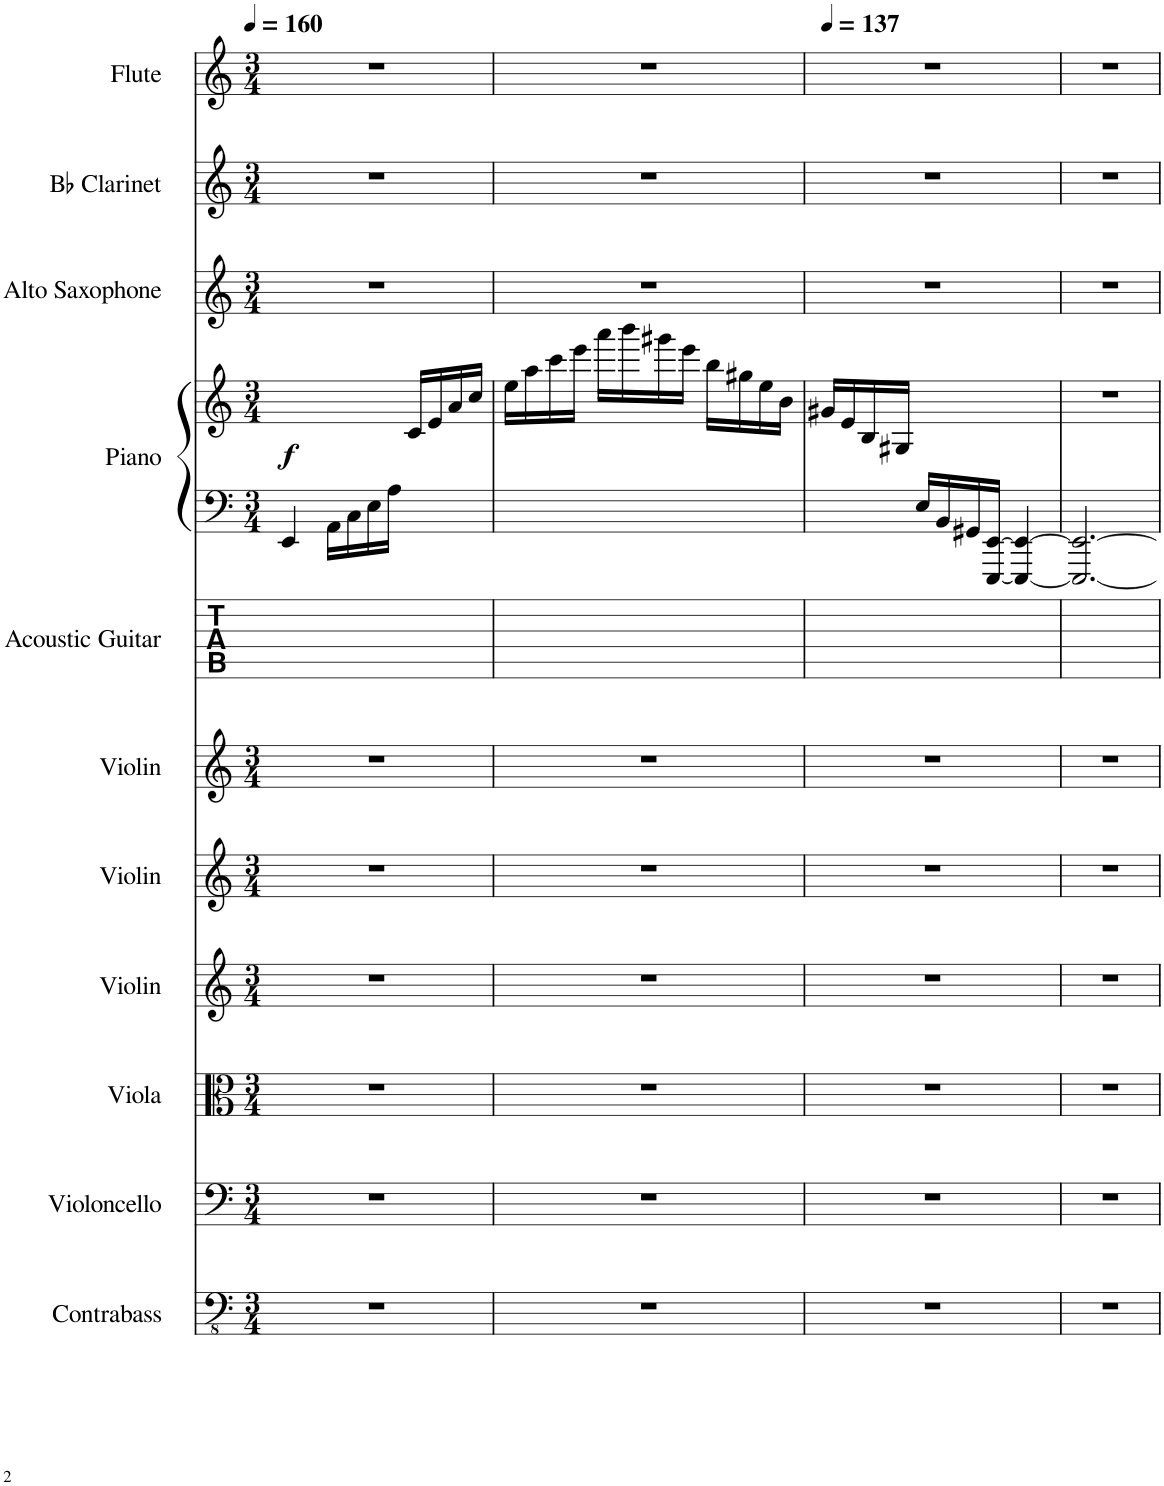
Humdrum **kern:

**kern	**kern	**kern	**kern	**kern	**kern	**kern	**kern	**kern	**dynam	**kern	**kern	**kern
*part11	*part10	*part9	*part8	*part7	*part6	*part5	*part4	*part4	*part4	*part3	*part2	*part1
*staff12	*staff11	*staff10	*staff9	*staff8	*staff7	*staff6	*staff5	*staff4	*staff4/5	*staff3	*staff2	*staff1
*I"Contrabass	*I"Violoncello	*I"Viola	*I"Violin	*I"Violin	*I"Violin	*I"Acoustic Guitar	*I"Piano	*	*	*I"Alto Saxophone	*I"Bb Clarinet	*I"Flute
*I'Cb.	*I'Vc.	*I'Vla.	*I'Vln.	*I'Vln.	*I'Vln.	*I'Guit.	*I'Pno.	*	*	*I'A. Sax.	*I'Bb Cl.	*I'Fl.
*	*	*	*	*	*	*stria6	*	*	*	*	*	*
*clefFv4	*clefF4	*clefC3	*clefG2	*clefG2	*clefG2	*	*clefF4	*clefG2	*	*clefG2	*clefG2	*clefG2
*ITrd7c12	*	*	*	*	*	*	*	*	*	*ITrd5c9	*ITrd1c2	*
*k[]	*k[]	*k[]	*k[]	*k[]	*k[]	*k[]	*k[]	*k[]	*	*k[]	*k[]	*k[]
*M3/4	*M3/4	*M3/4	*M3/4	*M3/4	*M3/4	*M3/4	*M3/4	*M3/4	*	*M3/4	*M3/4	*M3/4
*MM160	*MM160	*MM160	*MM160	*MM160	*MM160	*MM160	*MM160	*MM160	*	*MM160	*MM160	*MM160
=1	=1	=1	=1	=1	=1	=1	=1	=1	=1	=1	=1	=1
!	!	!	!	!	!	!	!	!	!LO:DY:b	!	!	!
2.r	2.r	2.r	2.r	2.r	2.r	2.r	4EE/	2ryy	f	2.r	2.r	2.r
.	.	.	.	.	.	.	16AA\LL	.	.	.	.	.
.	.	.	.	.	.	.	16C\	.	.	.	.	.
.	.	.	.	.	.	.	16E\	.	.	.	.	.
.	.	.	.	.	.	.	16A\JJ	.	.	.	.	.
.	.	.	.	.	.	.	16ryy	16c/LL	.	.	.	.
.	.	.	.	.	.	.	16ryy	16e/	.	.	.	.
.	.	.	.	.	.	.	8ryy	16a/	.	.	.	.
.	.	.	.	.	.	.	.	16cc/JJ	.	.	.	.
=2	=2	=2	=2	=2	=2	=2	=2	=2	=2	=2	=2	=2
2.r	2.r	2.r	2.r	2.r	2.r	2.r	2.ryy	16ee\LL	.	2.r	2.r	2.r
.	.	.	.	.	.	.	.	16aa\	.	.	.	.
.	.	.	.	.	.	.	.	16ccc\	.	.	.	.
.	.	.	.	.	.	.	.	16eee\JJ	.	.	.	.
.	.	.	.	.	.	.	.	16aaa\LL	.	.	.	.
.	.	.	.	.	.	.	.	16bbb\	.	.	.	.
.	.	.	.	.	.	.	.	16ggg#X\	.	.	.	.
.	.	.	.	.	.	.	.	16eee\JJ	.	.	.	.
.	.	.	.	.	.	.	.	16bb\LL	.	.	.	.
.	.	.	.	.	.	.	.	16gg#X\	.	.	.	.
.	.	.	.	.	.	.	.	16ee\	.	.	.	.
.	.	.	.	.	.	.	.	16b\JJ	.	.	.	.
=3	=3	=3	=3	=3	=3	=3	=3	=3	=3	=3	=3	=3
*	*	*	*	*	*	*	*	*	*	*	*	*MM137
2.r	2.r	2.r	2.r	2.r	2.r	2.r	4ryy	16g#X/LL	.	2.r	2.r	2.r
.	.	.	.	.	.	.	.	16e/	.	.	.	.
.	.	.	.	.	.	.	.	16B/	.	.	.	.
.	.	.	.	.	.	.	.	16G#X/JJ	.	.	.	.
.	.	.	.	.	.	.	16E/LL	2ryy	.	.	.	.
.	.	.	.	.	.	.	16BB/	.	.	.	.	.
.	.	.	.	.	.	.	16GG#X/	.	.	.	.	.
.	.	.	.	.	.	.	[16EEE/ [16EE/JJ	.	.	.	.	.
.	.	.	.	.	.	.	4EEE/_ 4EE/_	.	.	.	.	.
=4	=4	=4	=4	=4	=4	=4	=4	=4	=4	=4	=4	=4
2.r	2.r	2.r	2.r	2.r	2.r	2.r	2.EEE/_ 2.EE/_	2.r	.	2.r	2.r	2.r
=	=	=	=	=	=	=	=	=	=	=	=	=
*-	*-	*-	*-	*-	*-	*-	*-	*-	*-	*-	*-	*-
